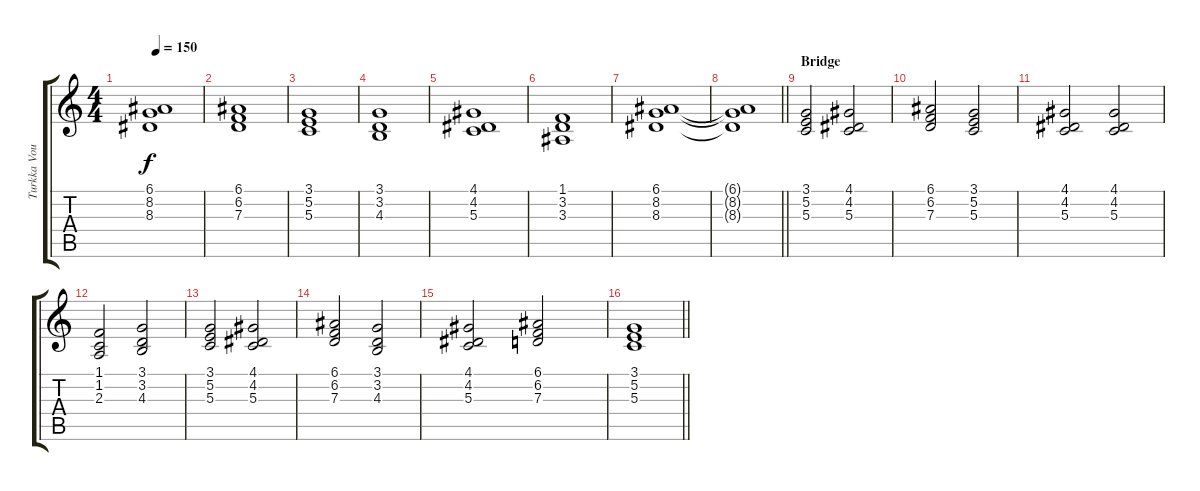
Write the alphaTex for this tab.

\track ("Turkka Vourinen" "Turkka Vou") {instrument stringensemble1}
\staff {score tabs}
\tuning (E4 B3 G3 D3 A2 E2) {hide}
\ts (4 4)
\tempo 150
\clef g2
\ks c
(6.1 8.2 8.3).1{dy f} |
(6.1 6.2 7.3).1 |
(3.1 5.2 5.3).1 |
(3.1 3.2 4.3).1 |
(4.1 4.2 5.3).1 |
(1.1 3.2 3.3).1 |
(6.1 8.2 8.3).1 |
\barLineRight lightlight
(6.1{t} 8.2{t} 8.3{t}).1 |
\section ("" "Bridge")
(3.1 5.2 5.3).2 (4.1 4.2 5.3).2 |
(6.1 6.2 7.3).2 (3.1 5.2 5.3).2 |
(4.1 4.2 5.3).2 (4.1 4.2 5.3).2 |
(1.1 1.2 2.3).2 (3.1 3.2 4.3).2 |
(3.1 5.2 5.3).2 (4.1 4.2 5.3).2 |
(6.1 6.2 7.3).2 (3.1 3.2 4.3).2 |
(4.1 4.2 5.3).2 (6.1 6.2 7.3).2 |
\barLineRight lightlight
(3.1 5.2 5.3).1
